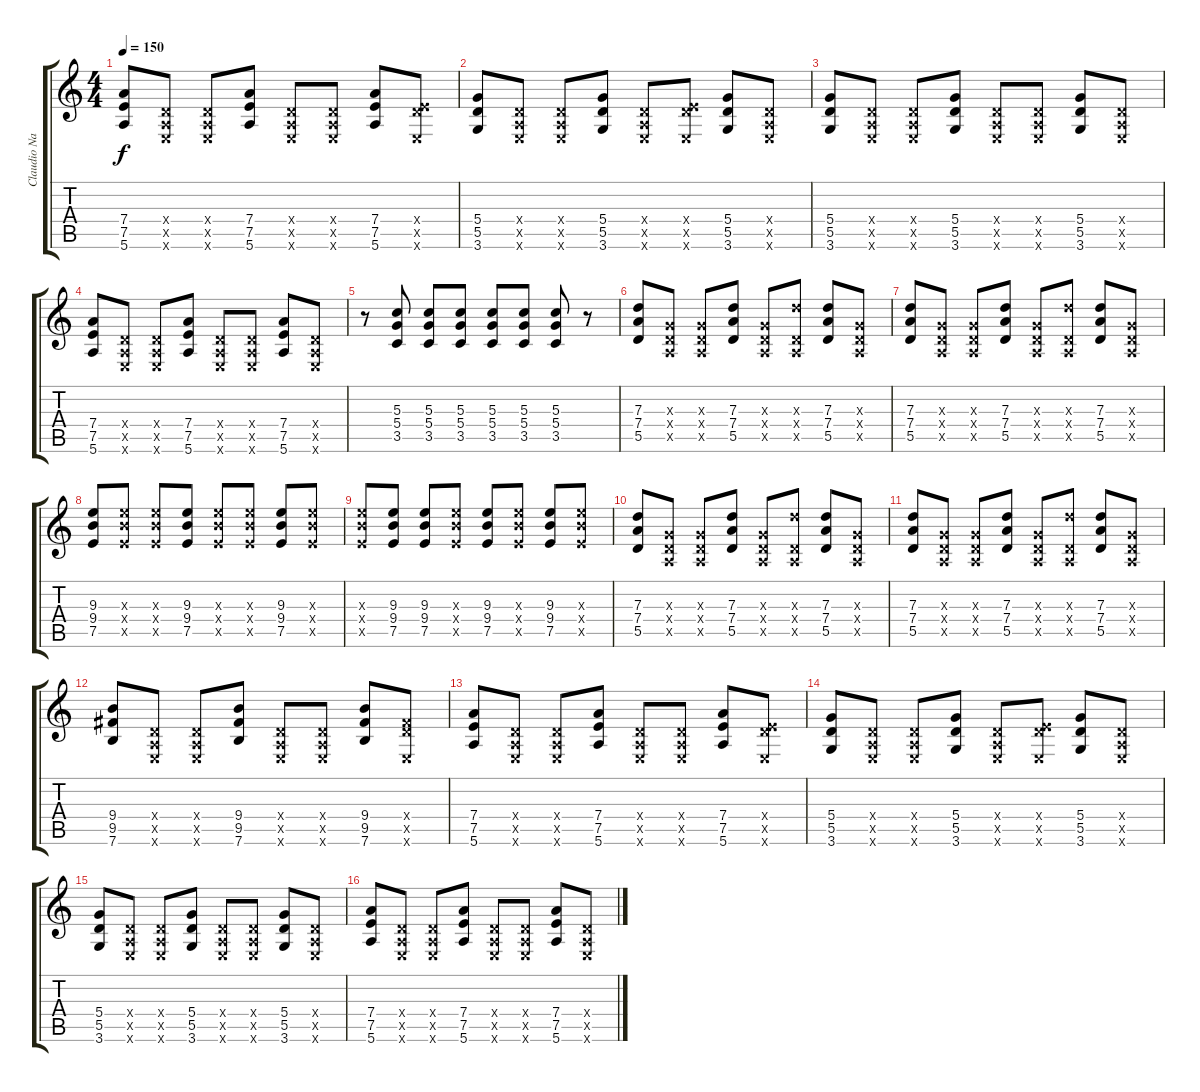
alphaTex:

\track ("Claudio Narea (Boost FX)" "Claudio Na") {instrument overdrivenguitar}
\staff {score tabs}
\tuning (E4 B3 G3 D3 A2 E2) {hide}
\ts (4 4)
\tempo 150
\clef g2
\ks c
(7.4 7.5 5.6).8{dy f} (0.4{x} 0.5{x} 0.6{x}).8 (0.4{x} 0.5{x} 0.6{x}).8 (7.4 7.5 5.6).8 (0.4{x} 0.5{x} 0.6{x}).8 (0.4{x} 0.5{x} 0.6{x}).8 (7.4 7.5 5.6).8 (0.4{x} 7.5{x} 0.6{x}).8 |
(5.4 5.5 3.6).8 (0.4{x} 0.5{x} 0.6{x}).8 (0.4{x} 0.5{x} 0.6{x}).8 (5.4 5.5 3.6).8 (0.4{x} 0.5{x} 0.6{x}).8 (0.4{x} 7.5{x} 0.6{x}).8 (5.4 5.5 3.6).8 (0.4{x} 0.5{x} 0.6{x}).8 |
(5.4 5.5 3.6).8 (0.4{x} 0.5{x} 0.6{x}).8 (0.4{x} 0.5{x} 0.6{x}).8 (5.4 5.5 3.6).8 (0.4{x} 0.5{x} 0.6{x}).8 (0.4{x} 0.5{x} 0.6{x}).8 (5.4 5.5 3.6).8 (0.4{x} 0.5{x} 0.6{x}).8 |
(7.4 7.5 5.6).8 (0.4{x} 0.5{x} 0.6{x}).8 (0.4{x} 0.5{x} 0.6{x}).8 (7.4 7.5 5.6).8 (0.4{x} 0.5{x} 0.6{x}).8 (0.4{x} 0.5{x} 0.6{x}).8 (7.4 7.5 5.6).8 (0.4{x} 0.5{x} 0.6{x}).8 |
r.8 (5.3 5.4 3.5).8 (5.3 5.4 3.5).8 (5.3 5.4 3.5).8 (5.3 5.4 3.5).8 (5.3 5.4 3.5).8 (5.3 5.4 3.5).8 r.8 |
(7.3 7.4 5.5).8 (0.3{x} 0.4{x} 0.5{x}).8 (0.3{x} 0.4{x} 0.5{x}).8 (7.3 7.4 5.5).8 (0.3{x} 0.4{x} 0.5{x}).8 (7.3{x} 0.4{x} 0.5{x}).8 (7.3 7.4 5.5).8 (0.3{x} 0.4{x} 0.5{x}).8 |
(7.3 7.4 5.5).8 (0.3{x} 0.4{x} 0.5{x}).8 (0.3{x} 0.4{x} 0.5{x}).8 (7.3 7.4 5.5).8 (0.3{x} 0.4{x} 0.5{x}).8 (7.3{x} 0.4{x} 0.5{x}).8 (7.3 7.4 5.5).8 (0.3{x} 0.4{x} 0.5{x}).8 |
(9.3 9.4 7.5).8 (9.3{x} 9.4{x} 7.5{x}).8 (9.3{x} 9.4{x} 7.5{x}).8 (9.3 9.4 7.5).8 (9.3{x} 9.4{x} 7.5{x}).8 (9.3{x} 9.4{x} 7.5{x}).8 (9.3 9.4 7.5).8 (9.3{x} 9.4{x} 7.5{x}).8 |
(9.3{x} 9.4{x} 7.5{x}).8 (9.3 9.4 7.5).8 (9.3 9.4 7.5).8 (9.3{x} 9.4{x} 7.5{x}).8 (9.3 9.4 7.5).8 (9.3{x} 9.4{x} 7.5{x}).8 (9.3 9.4 7.5).8 (9.3{x} 9.4{x} 7.5{x}).8 |
(7.3 7.4 5.5).8 (0.3{x} 0.4{x} 0.5{x}).8 (0.3{x} 0.4{x} 0.5{x}).8 (7.3 7.4 5.5).8 (0.3{x} 0.4{x} 0.5{x}).8 (7.3{x} 0.4{x} 0.5{x}).8 (7.3 7.4 5.5).8 (0.3{x} 0.4{x} 0.5{x}).8 |
(7.3 7.4 5.5).8 (0.3{x} 0.4{x} 0.5{x}).8 (0.3{x} 0.4{x} 0.5{x}).8 (7.3 7.4 5.5).8 (0.3{x} 0.4{x} 0.5{x}).8 (7.3{x} 0.4{x} 0.5{x}).8 (7.3 7.4 5.5).8 (0.3{x} 0.4{x} 0.5{x}).8 |
(9.4 9.5 7.6).8 (0.4{x} 0.5{x} 0.6{x}).8 (0.4{x} 0.5{x} 0.6{x}).8 (9.4 9.5 7.6).8 (0.4{x} 0.5{x} 0.6{x}).8 (0.4{x} 0.5{x} 0.6{x}).8 (9.4 9.5 7.6).8 (0.4{x} 9.5{x} 0.6{x}).8 |
(7.4 7.5 5.6).8 (0.4{x} 0.5{x} 0.6{x}).8 (0.4{x} 0.5{x} 0.6{x}).8 (7.4 7.5 5.6).8 (0.4{x} 0.5{x} 0.6{x}).8 (0.4{x} 0.5{x} 0.6{x}).8 (7.4 7.5 5.6).8 (0.4{x} 7.5{x} 0.6{x}).8 |
(5.4 5.5 3.6).8 (0.4{x} 0.5{x} 0.6{x}).8 (0.4{x} 0.5{x} 0.6{x}).8 (5.4 5.5 3.6).8 (0.4{x} 0.5{x} 0.6{x}).8 (0.4{x} 7.5{x} 0.6{x}).8 (5.4 5.5 3.6).8 (0.4{x} 0.5{x} 0.6{x}).8 |
(5.4 5.5 3.6).8 (0.4{x} 0.5{x} 0.6{x}).8 (0.4{x} 0.5{x} 0.6{x}).8 (5.4 5.5 3.6).8 (0.4{x} 0.5{x} 0.6{x}).8 (0.4{x} 0.5{x} 0.6{x}).8 (5.4 5.5 3.6).8 (0.4{x} 0.5{x} 0.6{x}).8 |
(7.4 7.5 5.6).8 (0.4{x} 0.5{x} 0.6{x}).8 (0.4{x} 0.5{x} 0.6{x}).8 (7.4 7.5 5.6).8 (0.4{x} 0.5{x} 0.6{x}).8 (0.4{x} 0.5{x} 0.6{x}).8 (7.4 7.5 5.6).8 (0.4{x} 0.5{x} 0.6{x}).8
